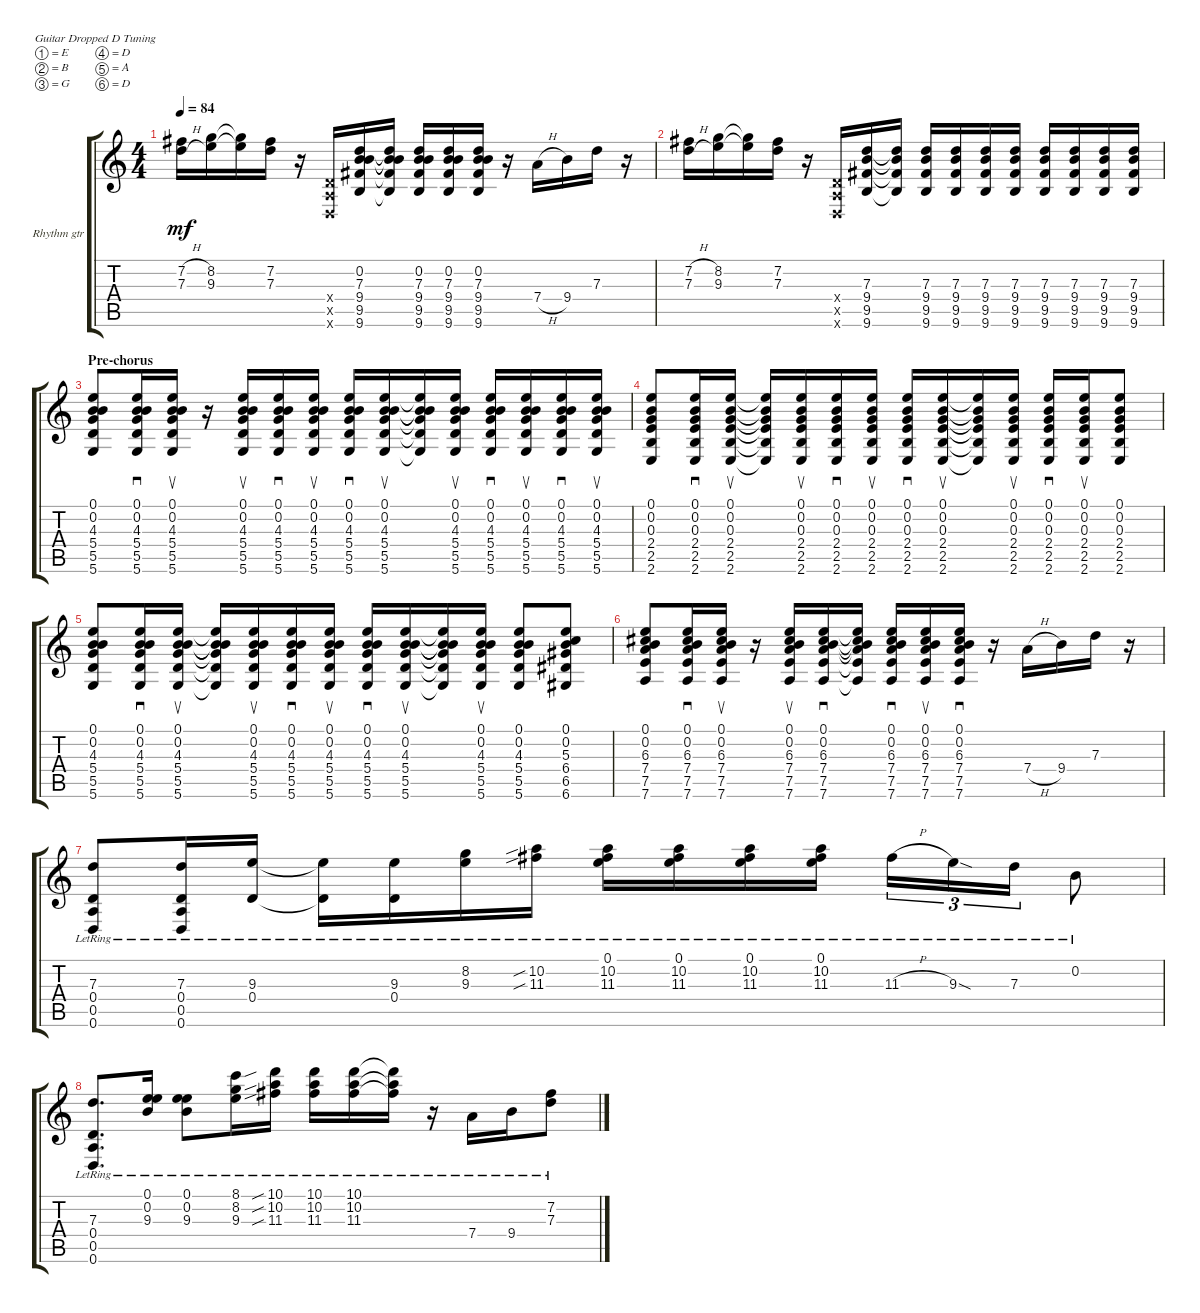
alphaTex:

\bracketExtendMode groupsimilarinstruments
\firstSystemTrackNameOrientation horizontal
\otherSystemsTrackNameOrientation horizontal
\track ("Rhythm gtr. (clean) - Gary Lucas" "Rhythm gtr") {instrument electricguitarclean}
\staff {score tabs}
\tuning (E4 B3 G3 D3 A2 D2)
\ts (4 4)
\tempo 84
\clef g2
\ks c
(7.2{h} 7.3{h}).16{dy mf} (8.2 9.3).16 (8.2{t} 9.3{t}).16 (7.2 7.3).16 r.16 (0.4{x} 0.5{x} 0.6{x}).16 (7.3 0.2 9.4 9.5 9.6).16 (7.3{t} 0.2{t} 9.4{t} 9.5{t} 9.6{t}).16 (7.3 0.2 9.4 9.5 9.6).16 (7.3 0.2 9.4 9.5 9.6).16 (7.3 0.2 9.4 9.5 9.6).16 r.16 7.4{h}.16 9.4.16 7.3.16 r.16 |
(7.2{h} 7.3{h}).16 (8.2 9.3).16 (8.2{t} 9.3{t}).16 (7.2 7.3).16 r.16 (0.4{x} 0.5{x} 0.6{x}).16 (7.3 9.4 9.5 9.6).16 (7.3{t} 9.4{t} 9.5{t} 9.6{t}).16 (7.3 9.4 9.5 9.6).16 (7.3 9.4 9.5 9.6).16 (7.3 9.4 9.5 9.6).16 (7.3 9.4 9.5 9.6).16 (7.3 9.4 9.5 9.6).16 (7.3 9.4 9.5 9.6).16 (7.3 9.4 9.5 9.6).16 (7.3 9.4 9.5 9.6).16 |
\section ("" "Pre-chorus")
(5.6 5.5 5.4 4.3 0.2 0.1).8 (5.6 5.5 5.4 4.3 0.2 0.1).16{sd} (5.6 5.5 5.4 4.3 0.2 0.1).16{su} r.16 (5.6 5.5 5.4 4.3 0.2 0.1).16{su} (5.6 5.5 5.4 4.3 0.2 0.1).16{sd} (5.6 5.5 5.4 4.3 0.2 0.1).16{su} (5.6 5.5 5.4 4.3 0.2 0.1).16{sd} (5.6 5.5 5.4 4.3 0.2 0.1).16{su} (5.6{t} 5.5{t} 5.4{t} 4.3{t} 0.2{t} 0.1{t}).16 (5.6 5.5 5.4 4.3 0.2 0.1).16{su} (5.6 5.5 5.4 4.3 0.2 0.1).16{sd} (5.6 5.5 5.4 4.3 0.2 0.1).16{su} (5.6 5.5 5.4 4.3 0.2 0.1).16{sd} (5.6 5.5 5.4 4.3 0.2 0.1).16{su} |
(2.6 2.5 2.4 0.3 0.2 0.1).8 (2.6 2.5 2.4 0.3 0.2 0.1).16{sd} (2.6 2.5 2.4 0.3 0.2 0.1).16{su} (2.6{t} 2.5{t} 2.4{t} 0.3{t} 0.2{t} 0.1{t}).16 (2.6 2.5 2.4 0.3 0.2 0.1).16{su} (2.6 2.5 2.4 0.3 0.2 0.1).16{sd} (2.6 2.5 2.4 0.3 0.2 0.1).16{su} (2.6 2.5 2.4 0.3 0.2 0.1).16{sd} (2.6 2.5 2.4 0.3 0.2 0.1).16{su} (2.6{t} 2.5{t} 2.4{t} 0.3{t} 0.2{t} 0.1{t}).16 (2.6 2.5 2.4 0.3 0.2 0.1).16{su} (2.6 2.5 2.4 0.3 0.2 0.1).16{sd} (2.6 2.5 2.4 0.3 0.2 0.1).16{su} (2.6 2.5 2.4 0.3 0.2 0.1).8 |
(5.6 5.5 5.4 4.3 0.2 0.1).8 (5.6 5.5 5.4 4.3 0.2 0.1).16{sd} (5.6 5.5 5.4 4.3 0.2 0.1).16{su} (5.6{t} 5.5{t} 5.4{t} 4.3{t} 0.2{t} 0.1{t}).16 (5.6 5.5 5.4 4.3 0.2 0.1).16{su} (5.6 5.5 5.4 4.3 0.2 0.1).16{sd} (5.6 5.5 5.4 4.3 0.2 0.1).16{su} (5.6 5.5 5.4 4.3 0.2 0.1).16{sd} (5.6 5.5 5.4 4.3 0.2 0.1).16{su} (5.6{t} 5.5{t} 5.4{t} 4.3{t} 0.2{t} 0.1{t}).16 (5.6 5.5 5.4 4.3 0.2 0.1).16{su} (5.6 5.5 5.4 4.3 0.2 0.1).8 (6.6 6.5 6.4 5.3 0.2 0.1).8 |
(7.6 7.5 7.4 6.3 0.2 0.1).8 (7.6 7.5 7.4 6.3 0.2 0.1).16{sd} (7.6 7.5 7.4 6.3 0.2 0.1).16{su} r.16 (7.6 7.5 7.4 6.3 0.2 0.1).16{su} (7.6 7.5 7.4 6.3 0.2 0.1).16{sd} (7.6{t} 7.5{t} 7.4{t} 6.3{t} 0.2{t} 0.1{t}).16 (7.6 7.5 7.4 6.3 0.2 0.1).16{sd} (7.6 7.5 7.4 6.3 0.2 0.1).16{su} (7.6 7.5 7.4 6.3 0.2 0.1).16{sd} r.16 7.4{h}.16 9.4.16 7.3.16 r.16 |
(7.3{lr} 0.4{lr} 0.5{lr} 0.6{lr}).8 (7.3{lr} 0.4{lr} 0.5{lr} 0.6{lr}).16 (9.3{lr} 0.4{lr}).16 (9.3{lr t} 0.4{lr t}).16 (9.3{lr} 0.4{lr}).16 (8.2{lr} 9.3{lr}).16 (10.2{sib lr} 11.3{sib lr}).16 (10.2{lr} 11.3{lr} 0.1{lr}).16 (10.2{lr} 11.3{lr} 0.1{lr}).16 (10.2{lr} 11.3{lr} 0.1{lr}).16 (10.2{lr} 11.3{lr} 0.1{lr}).16 11.3{h lr}.16{tu (3 2)} 9.3{sod lr}.16{tu (3 2)} 7.3{lr}.16{tu (3 2)} 0.2{lr}.8 |
(7.3{lr} 0.4{lr} 0.5{lr} 0.6{lr}).8{d} (0.1{lr} 9.3{lr} 0.2{lr}).16 (0.1{lr} 9.3{lr} 0.2{lr}).8 (8.1{lr} 8.2{lr} 9.3{lr}).16 (10.1{sib lr} 10.2{sib lr} 11.3{sib lr}).16 (10.1{lr} 10.2{lr} 11.3{lr}).16 (10.1{lr} 10.2{lr} 11.3{lr}).16 (10.1{lr t} 10.2{lr t} 11.3{lr t}).16 r.16 7.4{lr}.16 9.4{lr}.16 (7.2{lr} 7.3{lr}).8
